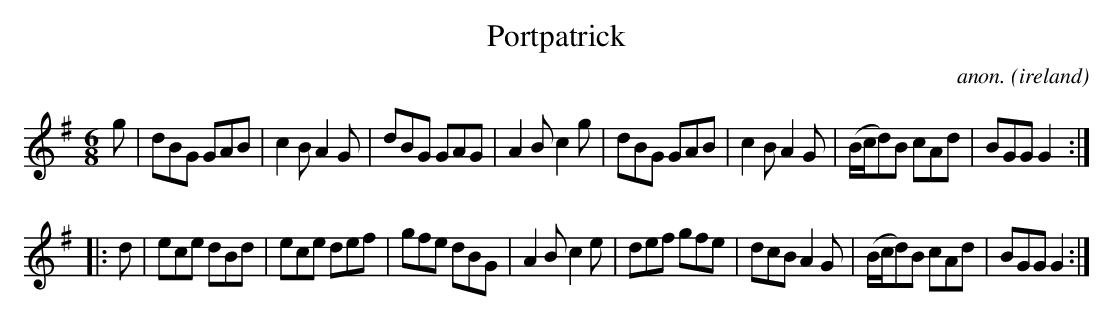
X:1
T:Portpatrick
O:ireland
C:anon.
M:6/8
L:1/8
K:G
g|dBG GAB|c2B A2G|dBG GAG|A2B c2g|dBG GAB|c2B A2G|(B/c/d)B cAd|BGG G2:|
|:d|ece dBd|ece def|gfe dBG|A2B c2e|def gfe|dcB A2G|(B/c/d)B cAd|BGG G2:|
